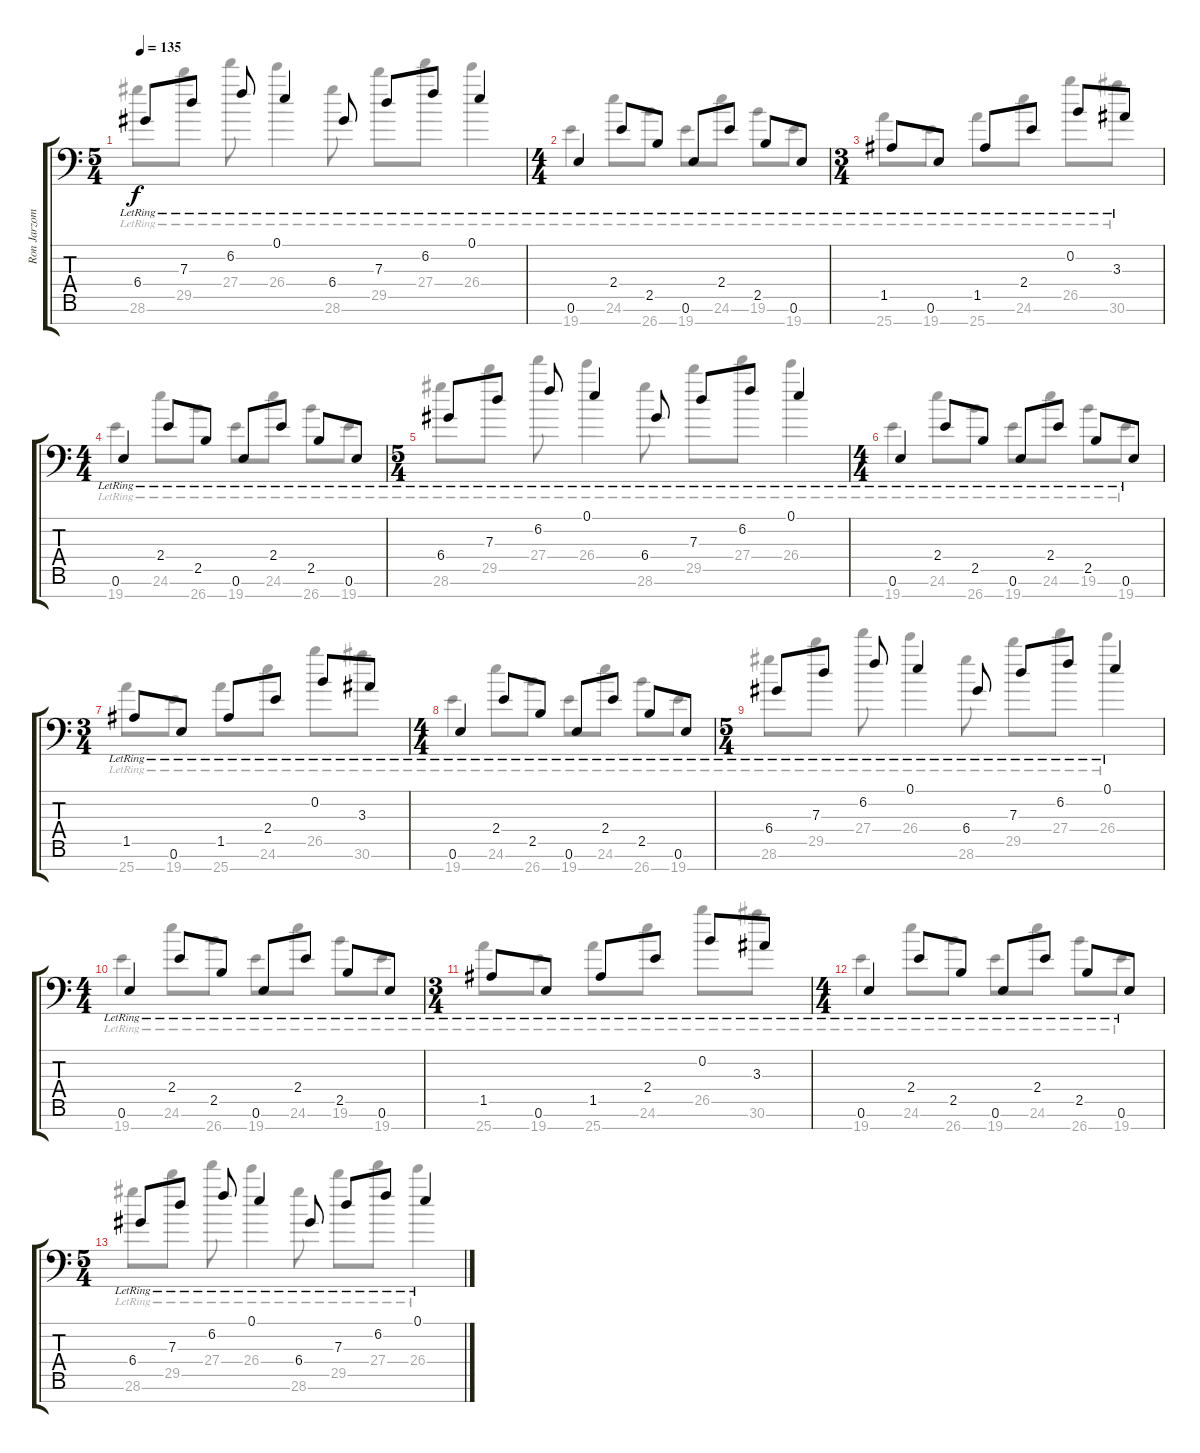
\track ("Ron Jarzombek Rhythm 2" "Ron Jarzom") {instrument acousticguitarsteel}
\staff {score tabs}
\tuning (E4 B3 G3 D3 A2 E2 A1) {hide}
\voice
\ts (5 4)
\tempo 135
\clef f4
\ks c
6.4{lr}.8{dy f} 7.3{lr}.8 6.2{lr}.8 0.1{lr}.4 6.4{lr}.8 7.3{lr}.8 6.2{lr}.8 0.1{lr}.4 |
\ts (4 4)
0.6{lr}.4 2.4{lr}.8 2.5{lr}.8 0.6{lr}.8 2.4{lr}.8 2.5{lr}.8 0.6{lr}.8 |
\ts (3 4)
1.5{lr}.8 0.6{lr}.8 1.5{lr}.8 2.4{lr}.8 0.2{lr}.8 3.3{lr}.8 |
\ts (4 4)
0.6{lr}.4 2.4{lr}.8 2.5{lr}.8 0.6{lr}.8 2.4{lr}.8 2.5{lr}.8 0.6{lr}.8 |
\ts (5 4)
6.4{lr}.8 7.3{lr}.8 6.2{lr}.8 0.1{lr}.4 6.4{lr}.8 7.3{lr}.8 6.2{lr}.8 0.1{lr}.4 |
\ts (4 4)
0.6{lr}.4 2.4{lr}.8 2.5{lr}.8 0.6{lr}.8 2.4{lr}.8 2.5{lr}.8 0.6{lr}.8 |
\ts (3 4)
1.5{lr}.8 0.6{lr}.8 1.5{lr}.8 2.4{lr}.8 0.2{lr}.8 3.3{lr}.8 |
\ts (4 4)
0.6{lr}.4 2.4{lr}.8 2.5{lr}.8 0.6{lr}.8 2.4{lr}.8 2.5{lr}.8 0.6{lr}.8 |
\ts (5 4)
6.4{lr}.8 7.3{lr}.8 6.2{lr}.8 0.1{lr}.4 6.4{lr}.8 7.3{lr}.8 6.2{lr}.8 0.1{lr}.4 |
\ts (4 4)
0.6{lr}.4 2.4{lr}.8 2.5{lr}.8 0.6{lr}.8 2.4{lr}.8 2.5{lr}.8 0.6{lr}.8 |
\ts (3 4)
1.5{lr}.8 0.6{lr}.8 1.5{lr}.8 2.4{lr}.8 0.2{lr}.8 3.3{lr}.8 |
\ts (4 4)
0.6{lr}.4 2.4{lr}.8 2.5{lr}.8 0.6{lr}.8 2.4{lr}.8 2.5{lr}.8 0.6{lr}.8 |
\ts (5 4)
6.4{lr}.8 7.3{lr}.8 6.2{lr}.8 0.1{lr}.4 6.4{lr}.8 7.3{lr}.8 6.2{lr}.8 0.1{lr}.4
\voice
\clef f4
\ottava regular
\simile none
\ks c
28.6{lr}.8{dy f} 29.5{lr}.8 27.4{lr}.8 26.4{lr}.4 28.6{lr}.8 29.5{lr}.8 27.4{lr}.8 26.4{lr}.4 |
19.7{lr}.4{instrument acousticguitarsteel} 24.6{lr}.8 26.7{lr}.8 19.7{lr}.8 24.6{lr}.8 19.6{lr}.8 19.7{lr}.8 |
25.7{lr}.8 19.7{lr}.8 25.7{lr}.8 24.6{lr}.8 26.5{lr}.8 30.6{lr}.8 |
19.7{lr}.4 24.6{lr}.8 26.7{lr}.8 19.7{lr}.8 24.6{lr}.8 26.7{lr}.8 19.7{lr}.8 |
28.6{lr}.8 29.5{lr}.8 27.4{lr}.8 26.4{lr}.4 28.6{lr}.8 29.5{lr}.8 27.4{lr}.8 26.4{lr}.4 |
19.7{lr}.4{instrument acousticguitarsteel} 24.6{lr}.8 26.7{lr}.8 19.7{lr}.8 24.6{lr}.8 19.6{lr}.8 19.7{lr}.8 |
25.7{lr}.8 19.7{lr}.8 25.7{lr}.8 24.6{lr}.8 26.5{lr}.8 30.6{lr}.8 |
19.7{lr}.4 24.6{lr}.8 26.7{lr}.8 19.7{lr}.8 24.6{lr}.8 26.7{lr}.8 19.7{lr}.8 |
28.6{lr}.8 29.5{lr}.8 27.4{lr}.8 26.4{lr}.4 28.6{lr}.8 29.5{lr}.8 27.4{lr}.8 26.4{lr}.4 |
19.7{lr}.4{instrument acousticguitarsteel} 24.6{lr}.8 26.7{lr}.8 19.7{lr}.8 24.6{lr}.8 19.6{lr}.8 19.7{lr}.8 |
25.7{lr}.8 19.7{lr}.8 25.7{lr}.8 24.6{lr}.8 26.5{lr}.8 30.6{lr}.8 |
19.7{lr}.4 24.6{lr}.8 26.7{lr}.8 19.7{lr}.8 24.6{lr}.8 26.7{lr}.8 19.7{lr}.8 |
28.6{lr}.8 29.5{lr}.8 27.4{lr}.8 26.4{lr}.4 28.6{lr}.8 29.5{lr}.8 27.4{lr}.8 26.4{lr}.4
